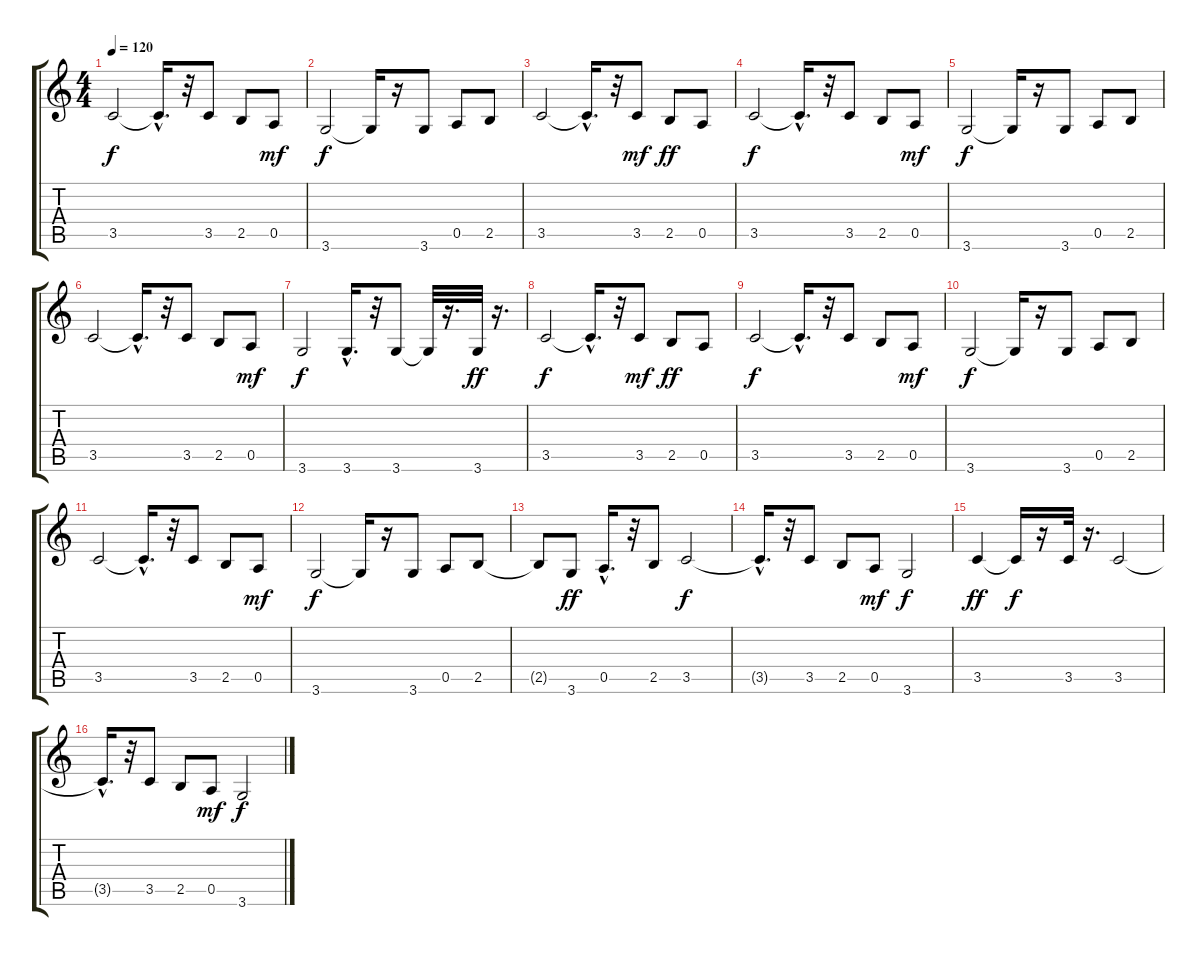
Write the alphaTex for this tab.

\track "" {instrument acousticguitarnylon}
\staff {score tabs}
\tuning (E4 B3 G3 D3 A2 E2) {hide}
\ts (4 4)
\tempo 120
\clef g2
\ks c
3.5.2{dy f} 3.5{hac t}.16{d} r.32 3.5.8 2.5.8 0.5.8{dy mf} |
3.6.2{dy f} 3.6{t}.16 r.16 3.6.8 0.5.8 2.5.8 |
3.5.2 3.5{hac t}.16{d} r.32 3.5.8{dy mf} 2.5.8{dy ff} 0.5.8 |
3.5.2{dy f} 3.5{hac t}.16{d} r.32 3.5.8 2.5.8 0.5.8{dy mf} |
3.6.2{dy f} 3.6{t}.16 r.16 3.6.8 0.5.8 2.5.8 |
3.5.2 3.5{hac t}.16{d} r.32 3.5.8 2.5.8 0.5.8{dy mf} |
3.6.2{dy f} 3.6{hac}.16{d} r.32 3.6.8 3.6{t}.32 r.16{d} 3.6.32{dy ff} r.16{d} |
3.5.2{dy f} 3.5{hac t}.16{d} r.32 3.5.8{dy mf} 2.5.8{dy ff} 0.5.8 |
3.5.2{dy f} 3.5{hac t}.16{d} r.32 3.5.8 2.5.8 0.5.8{dy mf} |
3.6.2{dy f} 3.6{t}.16 r.16 3.6.8 0.5.8 2.5.8 |
3.5.2 3.5{hac t}.16{d} r.32 3.5.8 2.5.8 0.5.8{dy mf} |
3.6.2{dy f} 3.6{t}.16 r.16 3.6.8 0.5.8 2.5.8 |
2.5{t}.8 3.6.8{dy ff} 0.5{hac}.16{d} r.32 2.5.8 3.5.2{dy f} |
3.5{hac t}.16{d} r.32 3.5.8 2.5.8 0.5.8{dy mf} 3.6.2{dy f} |
3.5.4{dy ff} 3.5{t}.16{dy f} r.16 3.5.32 r.16{d} 3.5.2 |
3.5{hac t}.16{d} r.32 3.5.8 2.5.8 0.5.8{dy mf} 3.6.2{dy f}
